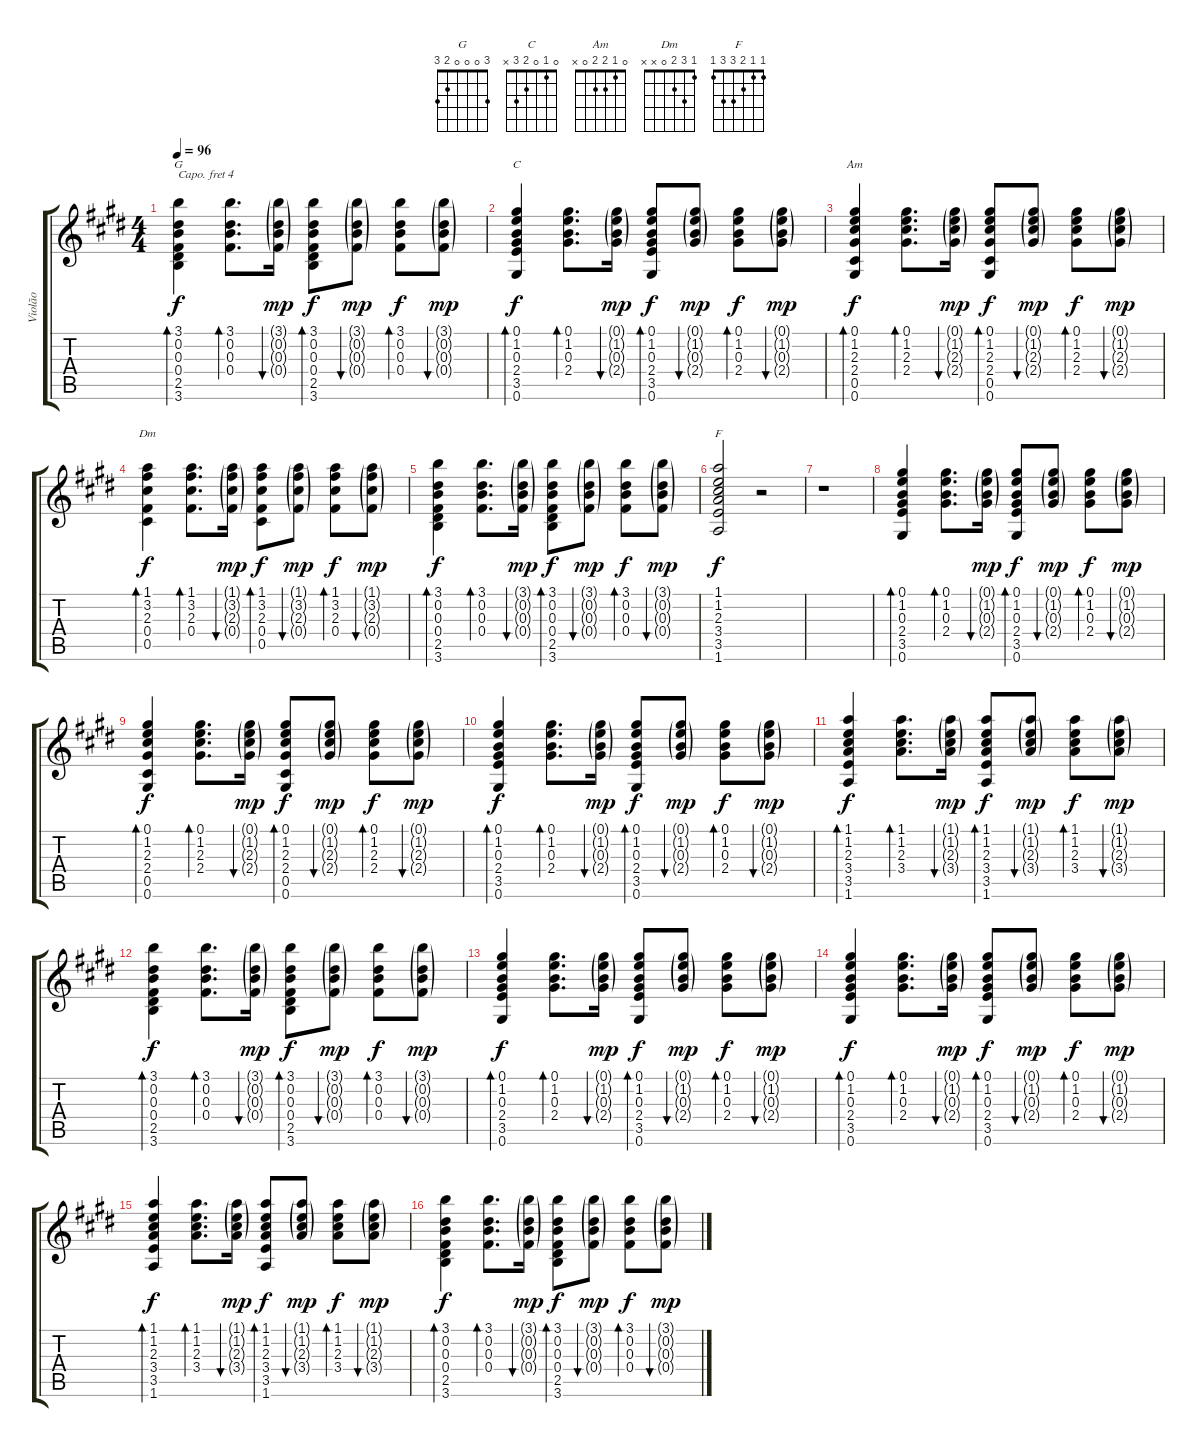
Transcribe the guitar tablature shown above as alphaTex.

\track ("Violão" "Violão") {instrument acousticguitarsteel}
\staff {score tabs}
\capo 4
\tuning (E4 B3 G3 D3 A2 E2) {hide}
\chord ("G" 3 0 0 0 2 3)
\chord ("C" 0 1 0 2 3 x)
\chord ("Am" 0 1 2 2 0 x)
\chord ("Dm" 1 3 2 0 x x)
\chord ("F" 1 1 2 3 3 1)
\ts (4 4)
\tempo 96
\clef g2
\ks e
(3.1 0.2 0.3 0.4 2.5 3.6).4{bd 60 ch "G" dy f} (3.1 0.2 0.3 0.4).8{d bd 60} (3.1{g} 0.2{g} 0.3{g} 0.4{g}).16{bu 60 dy mp} (3.1 0.2 0.3 0.4 2.5 3.6).8{bd 60 dy f} (3.1{g} 0.2{g} 0.3{g} 0.4{g}).8{bu 60 dy mp} (3.1 0.2 0.3 0.4).8{bd 60 dy f} (3.1{g} 0.2{g} 0.3{g} 0.4{g}).8{bu 60 dy mp} |
(0.1 1.2 0.3 2.4 3.5 0.6).4{bd 60 ch "C" dy f} (0.1 1.2 0.3 2.4).8{d bd 60} (0.1{g} 1.2{g} 0.3{g} 2.4{g}).16{bu 60 dy mp} (0.1 1.2 0.3 2.4 3.5 0.6).8{bd 60 dy f} (0.1{g} 1.2{g} 0.3{g} 2.4{g}).8{bu 60 dy mp} (0.1 1.2 0.3 2.4).8{bd 60 dy f} (0.1{g} 1.2{g} 0.3{g} 2.4{g}).8{bu 60 dy mp} |
(0.1 1.2 2.3 2.4 0.5 0.6).4{bd 60 ch "Am" dy f} (0.1 1.2 2.3 2.4).8{d bd 60} (0.1{g} 1.2{g} 2.3{g} 2.4{g}).16{bu 60 dy mp} (0.1 1.2 2.3 2.4 0.5 0.6).8{bd 60 dy f} (0.1{g} 1.2{g} 2.3{g} 2.4{g}).8{bu 60 dy mp} (0.1 1.2 2.3 2.4).8{bd 60 dy f} (0.1{g} 1.2{g} 2.3{g} 2.4{g}).8{bu 60 dy mp} |
(1.1 3.2 2.3 0.4 0.5).4{bd 60 ch "Dm" dy f} (1.1 3.2 2.3 0.4).8{d bd 60} (1.1{g} 3.2{g} 2.3{g} 0.4{g}).16{bu 60 dy mp} (1.1 3.2 2.3 0.4 0.5).8{bd 60 dy f} (1.1{g} 3.2{g} 2.3{g} 0.4{g}).8{bu 60 dy mp} (1.1 3.2 2.3 0.4).8{bd 60 dy f} (1.1{g} 3.2{g} 2.3{g} 0.4{g}).8{bu 60 dy mp} |
(3.1 0.2 0.3 0.4 2.5 3.6).4{bd 60 dy f} (3.1 0.2 0.3 0.4).8{d bd 60} (3.1{g} 0.2{g} 0.3{g} 0.4{g}).16{bu 60 dy mp} (3.1 0.2 0.3 0.4 2.5 3.6).8{bd 60 dy f} (3.1{g} 0.2{g} 0.3{g} 0.4{g}).8{bu 60 dy mp} (3.1 0.2 0.3 0.4).8{bd 60 dy f} (3.1{g} 0.2{g} 0.3{g} 0.4{g}).8{bu 60 dy mp} |
(1.1 1.2 2.3 3.4 3.5 1.6).2{ch "F" dy f} r.2 |
r.1 |
(0.1 1.2 0.3 2.4 3.5 0.6).4{bd 60} (0.1 1.2 0.3 2.4).8{d bd 60} (0.1{g} 1.2{g} 0.3{g} 2.4{g}).16{bu 60 dy mp} (0.1 1.2 0.3 2.4 3.5 0.6).8{bd 60 dy f} (0.1{g} 1.2{g} 0.3{g} 2.4{g}).8{bu 60 dy mp} (0.1 1.2 0.3 2.4).8{bd 60 dy f} (0.1{g} 1.2{g} 0.3{g} 2.4{g}).8{bu 60 dy mp} |
(0.1 1.2 2.3 2.4 0.5 0.6).4{bd 60 dy f} (0.1 1.2 2.3 2.4).8{d bd 60} (0.1{g} 1.2{g} 2.3{g} 2.4{g}).16{bu 60 dy mp} (0.1 1.2 2.3 2.4 0.5 0.6).8{bd 60 dy f} (0.1{g} 1.2{g} 2.3{g} 2.4{g}).8{bu 60 dy mp} (0.1 1.2 2.3 2.4).8{bd 60 dy f} (0.1{g} 1.2{g} 2.3{g} 2.4{g}).8{bu 60 dy mp} |
(0.1 1.2 0.3 2.4 3.5 0.6).4{bd 60 dy f} (0.1 1.2 0.3 2.4).8{d bd 60} (0.1{g} 1.2{g} 0.3{g} 2.4{g}).16{bu 60 dy mp} (0.1 1.2 0.3 2.4 3.5 0.6).8{bd 60 dy f} (0.1{g} 1.2{g} 0.3{g} 2.4{g}).8{bu 60 dy mp} (0.1 1.2 0.3 2.4).8{bd 60 dy f} (0.1{g} 1.2{g} 0.3{g} 2.4{g}).8{bu 60 dy mp} |
(1.1 1.2 2.3 3.4 3.5 1.6).4{bd 60 dy f} (1.1 1.2 2.3 3.4).8{d bd 60} (1.1{g} 1.2{g} 2.3{g} 3.4{g}).16{bu 60 dy mp} (1.1 1.2 2.3 3.4 3.5 1.6).8{bd 60 dy f} (1.1{g} 1.2{g} 2.3{g} 3.4{g}).8{bu 60 dy mp} (1.1 1.2 2.3 3.4).8{bd 60 dy f} (1.1{g} 1.2{g} 2.3{g} 3.4{g}).8{bu 60 dy mp} |
(3.1 0.2 0.3 0.4 2.5 3.6).4{bd 60 dy f} (3.1 0.2 0.3 0.4).8{d bd 60} (3.1{g} 0.2{g} 0.3{g} 0.4{g}).16{bu 60 dy mp} (3.1 0.2 0.3 0.4 2.5 3.6).8{bd 60 dy f} (3.1{g} 0.2{g} 0.3{g} 0.4{g}).8{bu 60 dy mp} (3.1 0.2 0.3 0.4).8{bd 60 dy f} (3.1{g} 0.2{g} 0.3{g} 0.4{g}).8{bu 60 dy mp} |
(0.1 1.2 0.3 2.4 3.5 0.6).4{bd 60 dy f} (0.1 1.2 0.3 2.4).8{d bd 60} (0.1{g} 1.2{g} 0.3{g} 2.4{g}).16{bu 60 dy mp} (0.1 1.2 0.3 2.4 3.5 0.6).8{bd 60 dy f} (0.1{g} 1.2{g} 0.3{g} 2.4{g}).8{bu 60 dy mp} (0.1 1.2 0.3 2.4).8{bd 60 dy f} (0.1{g} 1.2{g} 0.3{g} 2.4{g}).8{bu 60 dy mp} |
(0.1 1.2 0.3 2.4 3.5 0.6).4{bd 60 dy f} (0.1 1.2 0.3 2.4).8{d bd 60} (0.1{g} 1.2{g} 0.3{g} 2.4{g}).16{bu 60 dy mp} (0.1 1.2 0.3 2.4 3.5 0.6).8{bd 60 dy f} (0.1{g} 1.2{g} 0.3{g} 2.4{g}).8{bu 60 dy mp} (0.1 1.2 0.3 2.4).8{bd 60 dy f} (0.1{g} 1.2{g} 0.3{g} 2.4{g}).8{bu 60 dy mp} |
(1.1 1.2 2.3 3.4 3.5 1.6).4{bd 60 dy f} (1.1 1.2 2.3 3.4).8{d bd 60} (1.1{g} 1.2{g} 2.3{g} 3.4{g}).16{bu 60 dy mp} (1.1 1.2 2.3 3.4 3.5 1.6).8{bd 60 dy f} (1.1{g} 1.2{g} 2.3{g} 3.4{g}).8{bu 60 dy mp} (1.1 1.2 2.3 3.4).8{bd 60 dy f} (1.1{g} 1.2{g} 2.3{g} 3.4{g}).8{bu 60 dy mp} |
(3.1 0.2 0.3 0.4 2.5 3.6).4{bd 60 dy f} (3.1 0.2 0.3 0.4).8{d bd 60} (3.1{g} 0.2{g} 0.3{g} 0.4{g}).16{bu 60 dy mp} (3.1 0.2 0.3 0.4 2.5 3.6).8{bd 60 dy f} (3.1{g} 0.2{g} 0.3{g} 0.4{g}).8{bu 60 dy mp} (3.1 0.2 0.3 0.4).8{bd 60 dy f} (3.1{g} 0.2{g} 0.3{g} 0.4{g}).8{bu 60 dy mp}
